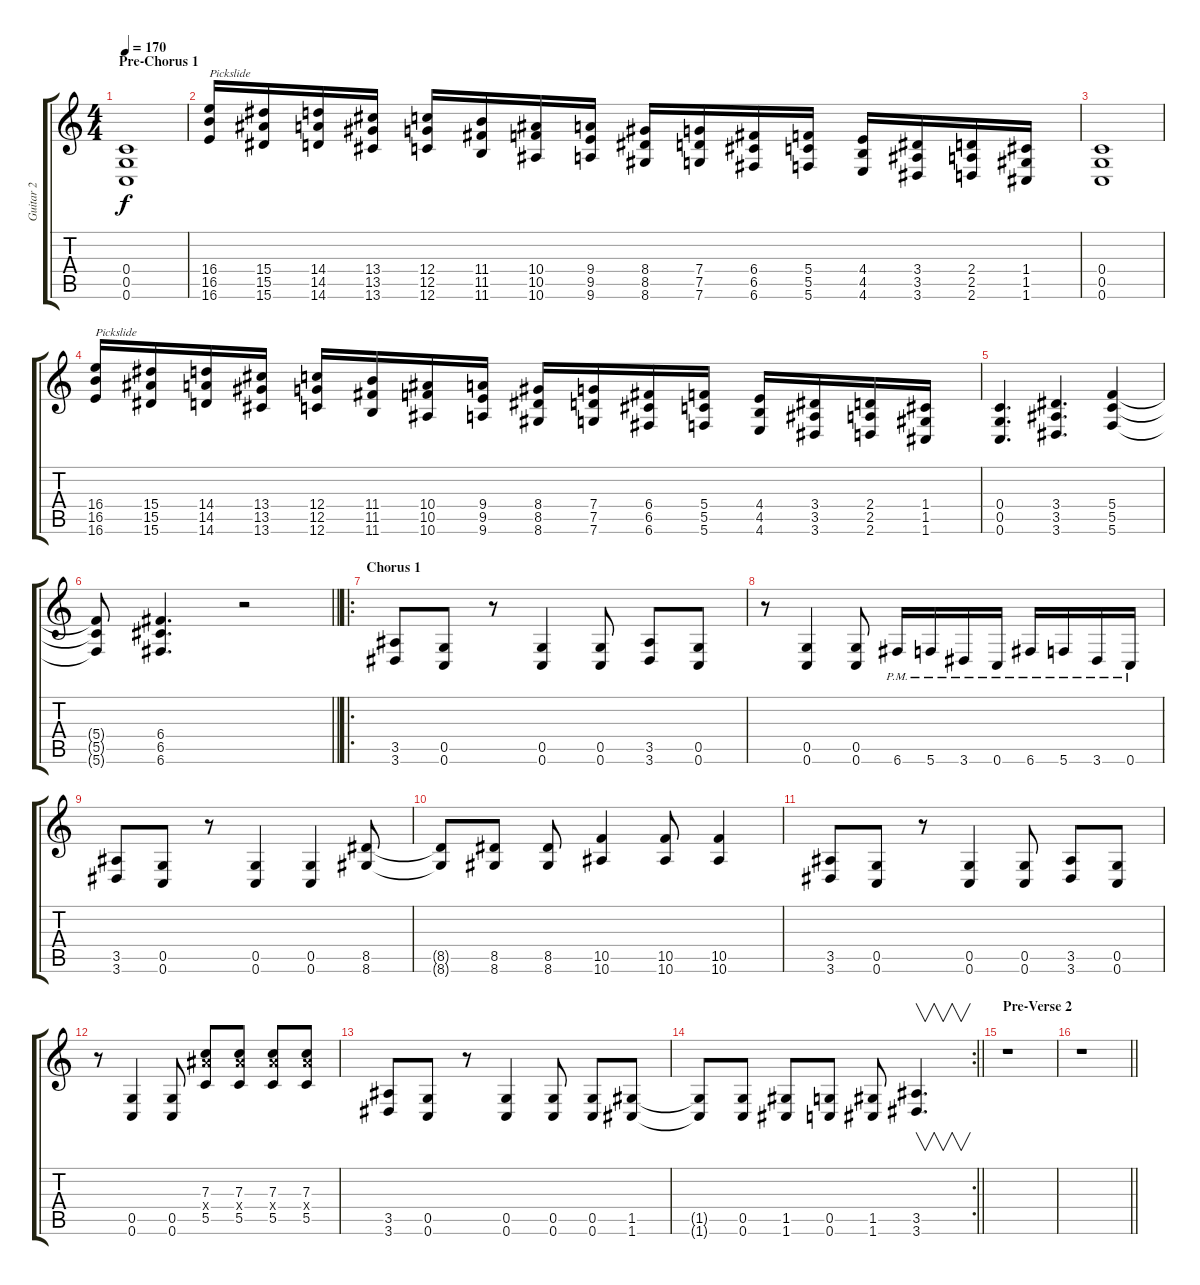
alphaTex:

\track ("Guitar 2" "Guitar 2") {instrument distortionguitar}
\staff {score tabs}
\tuning (D4 A3 F3 C3 G2 C2) {hide}
\ts (4 4)
\section ("" "Pre-Chorus 1")
\tempo 170
\clef g2
\ks c
(0.4 0.5 0.6).1{dy f} |
(16.4 16.5 16.6).16{txt "Pickslide"} (15.4 15.5 15.6).16 (14.4 14.5 14.6).16 (13.4 13.5 13.6).16 (12.4 12.5 12.6).16 (11.4 11.5 11.6).16 (10.4 10.5 10.6).16 (9.4 9.5 9.6).16 (8.4 8.5 8.6).16 (7.4 7.5 7.6).16 (6.4 6.5 6.6).16 (5.4 5.5 5.6).16 (4.4 4.5 4.6).16 (3.4 3.5 3.6).16 (2.4 2.5 2.6).16 (1.4 1.5 1.6).16 |
(0.4 0.5 0.6).1 |
(16.4 16.5 16.6).16{txt "Pickslide"} (15.4 15.5 15.6).16 (14.4 14.5 14.6).16 (13.4 13.5 13.6).16 (12.4 12.5 12.6).16 (11.4 11.5 11.6).16 (10.4 10.5 10.6).16 (9.4 9.5 9.6).16 (8.4 8.5 8.6).16 (7.4 7.5 7.6).16 (6.4 6.5 6.6).16 (5.4 5.5 5.6).16 (4.4 4.5 4.6).16 (3.4 3.5 3.6).16 (2.4 2.5 2.6).16 (1.4 1.5 1.6).16 |
(0.4 0.5 0.6).4{d} (3.4 3.5 3.6).4{d} (5.4 5.5 5.6).4 |
\barLineRight lightlight
(5.4{t} 5.5{t} 5.6{t}).8 (6.4 6.5 6.6).4{d} r.2 |
\ro
\section ("" "Chorus 1")
(3.5 3.6).8 (0.5 0.6).8 r.8 (0.5 0.6).4 (0.5 0.6).8 (3.5 3.6).8 (0.5 0.6).8 |
r.8 (0.5 0.6).4 (0.5 0.6).8 6.6{pm}.16 5.6{pm}.16 3.6{pm}.16 0.6{pm}.16 6.6{pm}.16 5.6{pm}.16 3.6{pm}.16 0.6{pm}.16 |
(3.5 3.6).8 (0.5 0.6).8 r.8 (0.5 0.6).4 (0.5 0.6).4 (8.5 8.6).8 |
(8.5{t} 8.6{t}).8 (8.5 8.6).8 (8.5 8.6).8 (10.5 10.6).4 (10.5 10.6).8 (10.5 10.6).4 |
(3.5 3.6).8 (0.5 0.6).8 r.8 (0.5 0.6).4 (0.5 0.6).8 (3.5 3.6).8 (0.5 0.6).8 |
r.8 (0.5 0.6).4 (0.5 0.6).8 (7.3 10.4{x} 5.5).8 (7.3 10.4{x} 5.5).8 (7.3 10.4{x} 5.5).8 (7.3 10.4{x} 5.5).8 |
(3.5 3.6).8 (0.5 0.6).8 r.8 (0.5 0.6).4 (0.5 0.6).8 (0.5 0.6).8 (1.5 1.6).8 |
\rc 2
\barLineRight lightlight
(1.5{t} 1.6{t}).8 (0.5 0.6).8 (1.5 1.6).8 (0.5 0.6).8 (1.5 1.6).8 (3.5 3.6).4{v d} |
\section ("" "Pre-Verse 2")
r.1 |
\barLineRight lightlight
r.1
